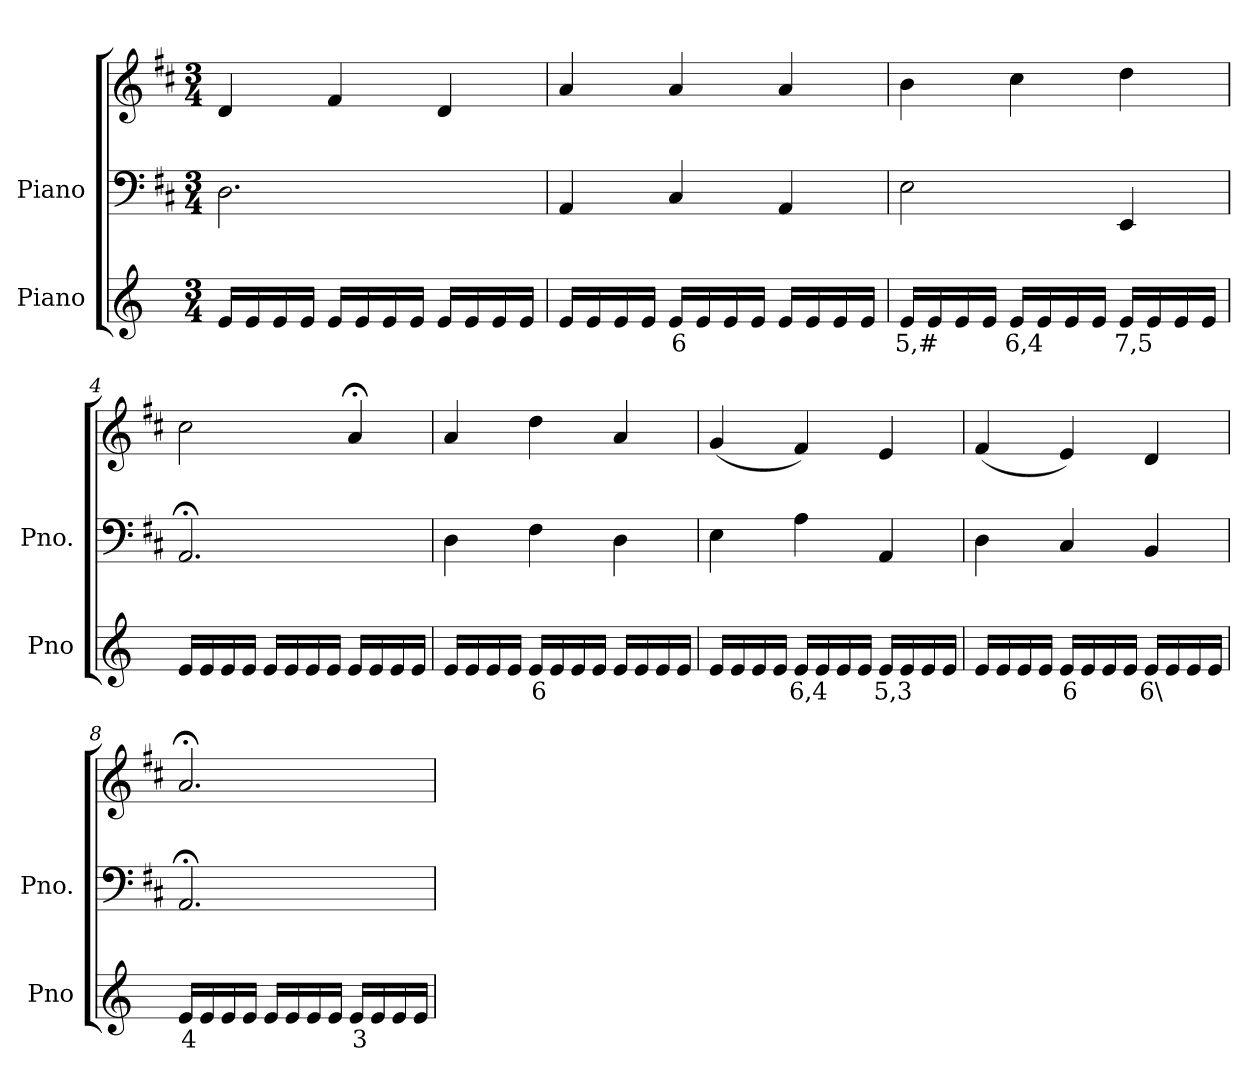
**kern	**text	**kern	**kern
*part2	*part2	*part1	*part1
*staff3	*staff3	*staff2	*staff1
*I"Piano	*	*I"Piano	*
*I'Pno	*	*I'Pno.	*
*clefG2	*	*clefF4	*clefG2
*k[]	*	*k[f#c#]	*k[f#c#]
*M3/4	*	*M3/4	*M3/4
=1	=1	=1	=1
16e/LL	.	2.D\	4d/
16e/	.	.	.
16e/	.	.	.
16e/JJ	.	.	.
16e/LL	.	.	4f#/
16e/	.	.	.
16e/	.	.	.
16e/JJ	.	.	.
16e/LL	.	.	4d/
16e/	.	.	.
16e/	.	.	.
16e/JJ	.	.	.
=2	=2	=2	=2
16e/LL	.	4AA/	4a/
16e/	.	.	.
16e/	.	.	.
16e/JJ	.	.	.
!	!LO:LY:b	!	!
16e/LL	6	4C#/	4a/
16e/	.	.	.
16e/	.	.	.
16e/JJ	.	.	.
16e/LL	.	4AA/	4a/
16e/	.	.	.
16e/	.	.	.
16e/JJ	.	.	.
=3	=3	=3	=3
!	!LO:LY:b	!	!
16e/LL	5,#	2E\	4b\
16e/	.	.	.
16e/	.	.	.
16e/JJ	.	.	.
!	!LO:LY:b	!	!
16e/LL	6,4	.	4cc#\
16e/	.	.	.
16e/	.	.	.
16e/JJ	.	.	.
!	!LO:LY:b	!	!
16e/LL	7,5	4EE/	4dd\
16e/	.	.	.
16e/	.	.	.
16e/JJ	.	.	.
=4	=4	=4	=4
16e/LL	.	2.AA;</	2cc#\
16e/	.	.	.
16e/	.	.	.
16e/JJ	.	.	.
16e/LL	.	.	.
16e/	.	.	.
16e/	.	.	.
16e/JJ	.	.	.
16e/LL	.	.	4a;</
16e/	.	.	.
16e/	.	.	.
16e/JJ	.	.	.
=5	=5	=5	=5
16e/LL	.	4D\	4a/
16e/	.	.	.
16e/	.	.	.
16e/JJ	.	.	.
!	!LO:LY:b	!	!
16e/LL	6	4F#\	4dd\
16e/	.	.	.
16e/	.	.	.
16e/JJ	.	.	.
16e/LL	.	4D\	4a/
16e/	.	.	.
16e/	.	.	.
16e/JJ	.	.	.
=6	=6	=6	=6
16e/LL	.	4E\	(<4g/
16e/	.	.	.
16e/	.	.	.
16e/JJ	.	.	.
!	!LO:LY:b	!	!
16e/LL	6,4	4A\	4f#/)
16e/	.	.	.
16e/	.	.	.
16e/JJ	.	.	.
!	!LO:LY:b	!	!
16e/LL	5,3	4AA/	4e/
16e/	.	.	.
16e/	.	.	.
16e/JJ	.	.	.
=7	=7	=7	=7
16e/LL	.	4D\	(<4f#/
16e/	.	.	.
16e/	.	.	.
16e/JJ	.	.	.
!	!LO:LY:b	!	!
16e/LL	6	4C#/	4e/)
16e/	.	.	.
16e/	.	.	.
16e/JJ	.	.	.
!	!LO:LY:b	!	!
16e/LL	6\	4BB/	4d/
16e/	.	.	.
16e/	.	.	.
16e/JJ	.	.	.
=8	=8	=8	=8
!	!LO:LY:b	!	!
16e/LL	4	2.AA;</	2.a;</
16e/	.	.	.
16e/	.	.	.
16e/JJ	.	.	.
16e/LL	.	.	.
16e/	.	.	.
16e/	.	.	.
16e/JJ	.	.	.
!	!LO:LY:b	!	!
16e/LL	3	.	.
16e/	.	.	.
16e/	.	.	.
16e/JJ	.	.	.
=	=	=	=
*-	*-	*-	*-
